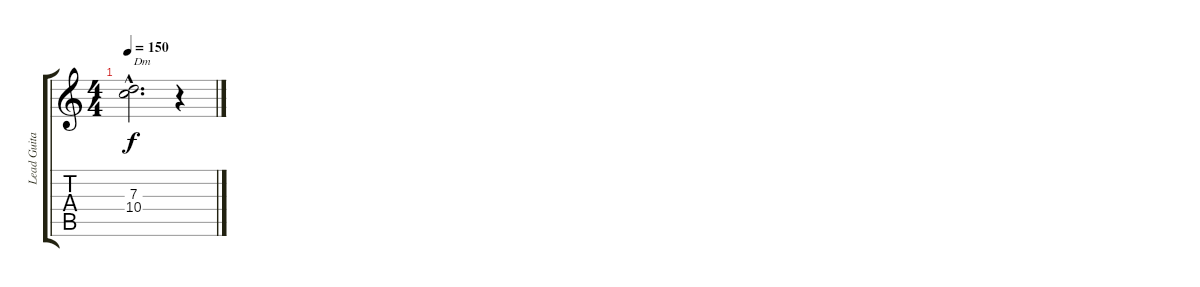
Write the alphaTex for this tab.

\track ("Lead Guitar" "Lead Guita") {instrument overdrivenguitar}
\staff {score tabs}
\tuning (E4 B3 G3 D3 A2 E2) {hide}
\ts (4 4)
\tempo 150
\clef g2
\ks c
(7.3{hac t} 10.4{hac t}).2{d txt "Dm" dy f} r.4
